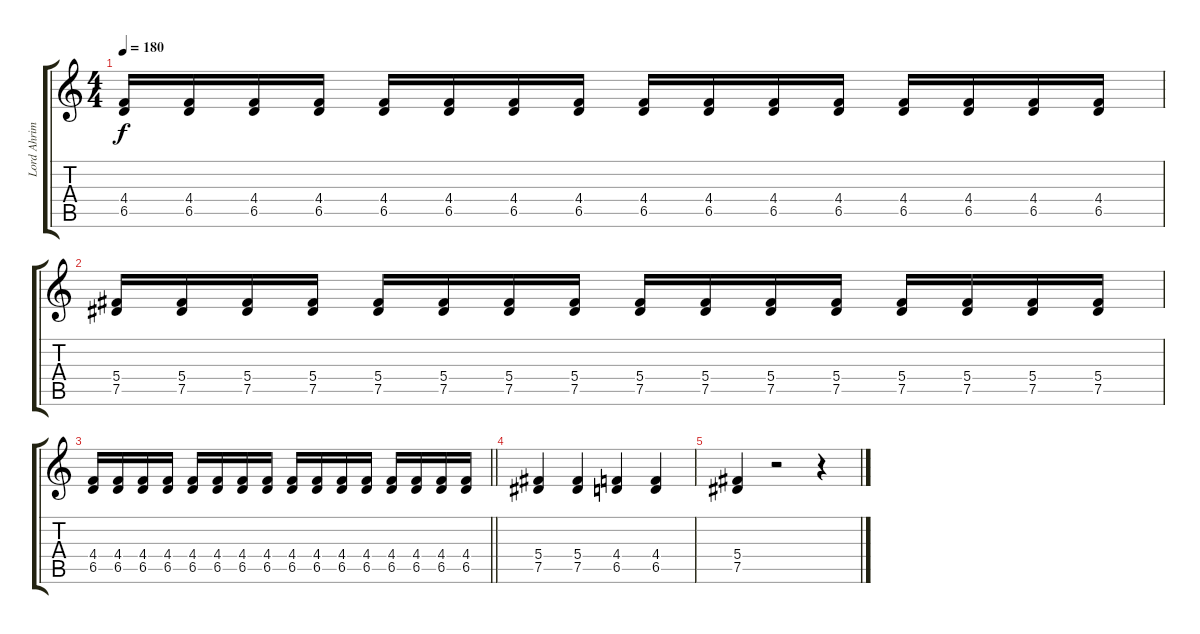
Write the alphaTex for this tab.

\track ("Lord Ahriman" "Lord Ahrim") {instrument distortionguitar}
\staff {score tabs}
\tuning (Eb4 Bb3 Gb3 Db3 Ab2 Eb2) {hide}
\ts (4 4)
\tempo 180
\clef g2
\ks c
(4.4 6.5).16{dy f} (4.4 6.5).16 (4.4 6.5).16 (4.4 6.5).16 (4.4 6.5).16 (4.4 6.5).16 (4.4 6.5).16 (4.4 6.5).16 (4.4 6.5).16 (4.4 6.5).16 (4.4 6.5).16 (4.4 6.5).16 (4.4 6.5).16 (4.4 6.5).16 (4.4 6.5).16 (4.4 6.5).16 |
(5.4 7.5).16 (5.4 7.5).16 (5.4 7.5).16 (5.4 7.5).16 (5.4 7.5).16 (5.4 7.5).16 (5.4 7.5).16 (5.4 7.5).16 (5.4 7.5).16 (5.4 7.5).16 (5.4 7.5).16 (5.4 7.5).16 (5.4 7.5).16 (5.4 7.5).16 (5.4 7.5).16 (5.4 7.5).16 |
\barLineRight lightlight
(4.4 6.5).16 (4.4 6.5).16 (4.4 6.5).16 (4.4 6.5).16 (4.4 6.5).16 (4.4 6.5).16 (4.4 6.5).16 (4.4 6.5).16 (4.4 6.5).16 (4.4 6.5).16 (4.4 6.5).16 (4.4 6.5).16 (4.4 6.5).16 (4.4 6.5).16 (4.4 6.5).16 (4.4 6.5).16 |
(5.4 7.5).4 (5.4 7.5).4 (4.4 6.5).4 (4.4 6.5).4 |
(5.4 7.5).4 r.2 r.4
